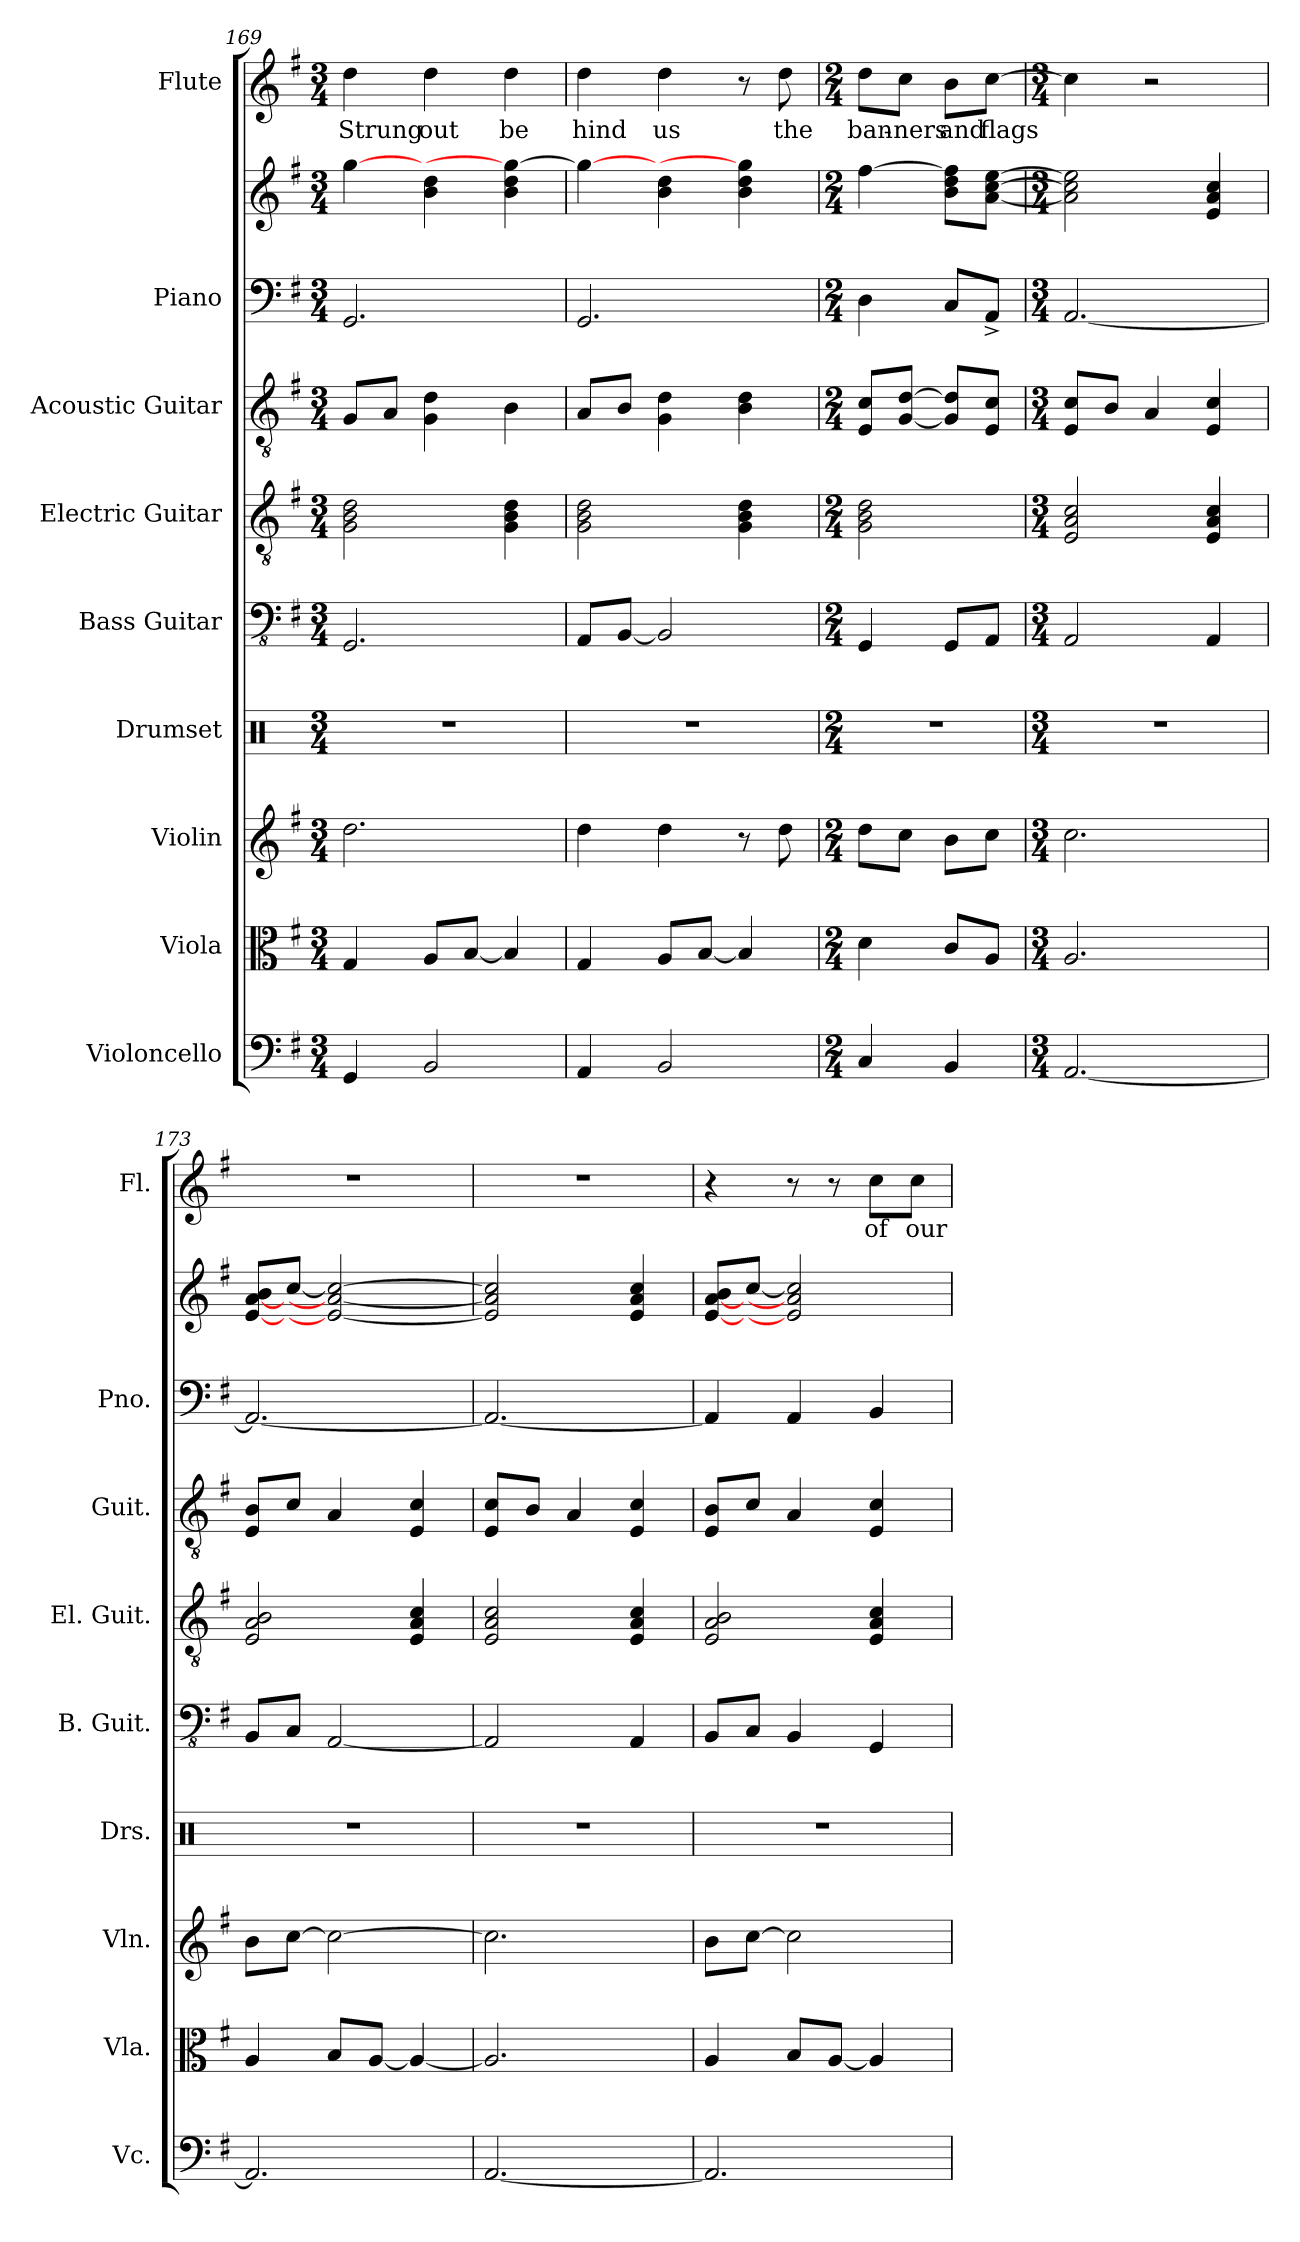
**kern	**kern	**kern	**kern	**kern	**kern	**kern	**kern	**kern	**kern	**text
*part9	*part8	*part7	*part6	*part5	*part4	*part3	*part2	*part2	*part1	*part1
*staff10	*staff9	*staff8	*staff7	*staff6	*staff5	*staff4	*staff3	*staff2	*staff1	*staff1
*I"Violoncello	*I"Viola	*I"Violin	*I"Drumset	*I"Bass Guitar	*I"Electric Guitar	*I"Acoustic Guitar	*I"Piano	*	*I"Flute	*
*I'Vc.	*I'Vla.	*I'Vln.	*I'Drs.	*I'B. Guit.	*I'El. Guit.	*I'Guit.	*I'Pno.	*	*I'Fl.	*
*clefF4	*clefC3	*clefG2	*clefX	*clefFv4	*clefGv2	*clefGv2	*clefF4	*clefG2	*clefG2	*
*k[f#]	*k[f#]	*k[f#]	*k[]	*k[f#]	*k[f#]	*k[f#]	*k[f#]	*k[f#]	*k[f#]	*
*M3/4	*M3/4	*M3/4	*M3/4	*M3/4	*M3/4	*M3/4	*M3/4	*M3/4	*M3/4	*
=169	=169	=169	=169	=169	=169	=169	=169	=169	=169	=169
4GG/	4G/	2.dd\	2.r	2.GGG/	2G\ 2B\ 2d\	8G/L	2.GG/	[4gg\	4dd\	Strung
.	.	.	.	.	.	8A/J	.	.	.	.
2BB/	8A/L	.	.	.	.	4G\ 4d\	.	4b\ 4dd\	4dd\	out
.	[8B/J	.	.	.	.	.	.	.	.	.
.	4B/]	.	.	.	4G\ 4B\ 4d\	4B\	.	4b\ 4dd\ 4gg\_	4dd\	be
=170	=170	=170	=170	=170	=170	=170	=170	=170	=170	=170
4AA/	4G/	4dd\	2.r	8AAA/L	2G\ 2B\ 2d\	8A/L	2.GG/	4gg\_	4dd\	hind
.	.	.	.	[8BBB/J	.	8B/J	.	.	.	.
2BB/	8A/L	4dd\	.	2BBB/]	.	4G\ 4d\	.	4b\ 4dd\	4dd\	us
.	[8B/J	.	.	.	.	.	.	.	.	.
.	4B/]	8r	.	.	4G\ 4B\ 4d\	4B\ 4d\	.	4b\ 4dd\ 4gg\]	8r	.
.	.	8dd\	.	.	.	.	.	.	8dd\	the
=171	=171	=171	=171	=171	=171	=171	=171	=171	=171	=171
*M2/4	*M2/4	*M2/4	*M2/4	*M2/4	*M2/4	*M2/4	*M2/4	*M2/4	*M2/4	*
4C/	4d\	8dd\L	2r	4GGG/	2G\ 2B\ 2d\	8E/ 8c/L	4D\	[4ff#\	8dd\L	ban-
.	.	8cc\J	.	.	.	[8G/ [8d/J	.	.	8cc\J	-ners
4BB/	8c/L	8b\L	.	8GGG/L	.	8G/] 8d/]L	8C/L	8b\ 8dd\ 8ff#\]L	8b\L	and
.	8A/J	8cc\J	.	8AAA/J	.	8E/ 8c/J	8AA^/J	[8a\ [8cc\ [8ee\J	[8cc\J	flags
!!LO:PB:g=z
=172	=172	=172	=172	=172	=172	=172	=172	=172	=172	=172
*M3/4	*M3/4	*M3/4	*M3/4	*M3/4	*M3/4	*M3/4	*M3/4	*M3/4	*M3/4	*
[2.AA/	2.A/	2.cc\	2.r	2AAA/	2E/ 2A/ 2c/	8E/ 8c/L	[2.AA/	2a\] 2cc\] 2ee\]	4cc\]	.
.	.	.	.	.	.	8B/J	.	.	.	.
.	.	.	.	.	.	4A/	.	.	2r	.
.	.	.	.	4AAA/	4E/ 4A/ 4c/	4E/ 4c/	.	4e/ 4a/ 4cc/	.	.
=173	=173	=173	=173	=173	=173	=173	=173	=173	=173	=173
2.AA/]	4A/	8b\L	2.r	8BBB/L	2E/ 2A/ 2B/	8E/ 8B/L	2.AA/_	[8e/ [8a/ 8b/L	2.r	.
.	.	[8cc\J	.	8CC/J	.	8c/J	.	[8cc/J	.	.
.	8B/L	2cc\_	.	[2AAA/	.	4A/	.	2e/_ 2a/_ 2cc/_	.	.
.	[8A/J	.	.	.	.	.	.	.	.	.
.	4A/_	.	.	.	4E/ 4A/ 4c/	4E/ 4c/	.	.	.	.
=174	=174	=174	=174	=174	=174	=174	=174	=174	=174	=174
[2.AA/	2.A/]	2.cc\]	2.r	2AAA/]	2E/ 2A/ 2c/	8E/ 8c/L	2.AA/_	2e/] 2a/] 2cc/]	2.r	.
.	.	.	.	.	.	8B/J	.	.	.	.
.	.	.	.	.	.	4A/	.	.	.	.
.	.	.	.	4AAA/	4E/ 4A/ 4c/	4E/ 4c/	.	4e/ 4a/ 4cc/	.	.
=175	=175	=175	=175	=175	=175	=175	=175	=175	=175	=175
2.AA/]	4A/	8b\L	2.r	8BBB/L	2E/ 2A/ 2B/	8E/ 8B/L	4AA/]	[8e/ [8a/ 8b/L	4r	.
.	.	[8cc\J	.	8CC/J	.	8c/J	.	[8cc/J	.	.
.	8B/L	2cc\]	.	4BBB/	.	4A/	4AA/	2e/] 2a/] 2cc/]	8r	.
.	[8A/J	.	.	.	.	.	.	.	8r	.
.	4A/]	.	.	4GGG/	4E/ 4A/ 4c/	4E/ 4c/	4BB/	.	8cc\L	of
.	.	.	.	.	.	.	.	.	8cc\J	our
=	=	=	=	=	=	=	=	=	=	=
*-	*-	*-	*-	*-	*-	*-	*-	*-	*-	*-
